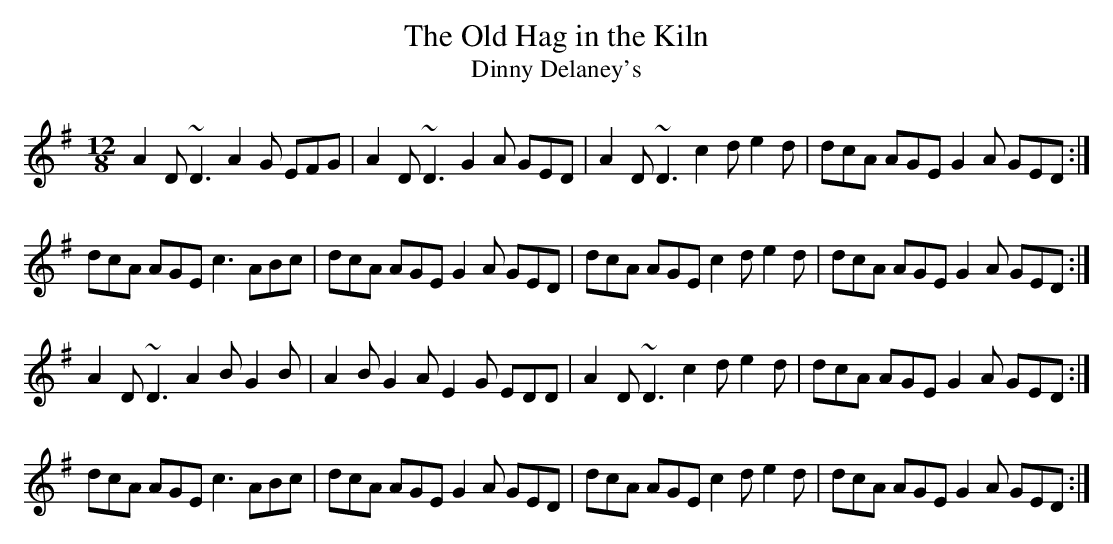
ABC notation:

X:1
T:Old Hag in the Kiln, The
T:Dinny Delaney's
M:12/8
L:1/8
E:10
K:DMix
A2D ~D3 A2G EFG|A2D ~D3 G2A GED|A2D ~D3 c2de2d|dcA AGE G2A GED:|
dcA AGE c3 ABc|dcA AGE G2A GED|dcA AGE c2de2d|dcA AGE G2A GED:|
A2 D~D3 A2B G2B|A2B G2A E2G EDD|A2D~D3 c2d e2d|dcA AGE G2A GED:|
dcA AGE c3 ABc|dcA AGE G2A GED|dcA AGE c2d e2d|dcA AGE G2A GED:|
